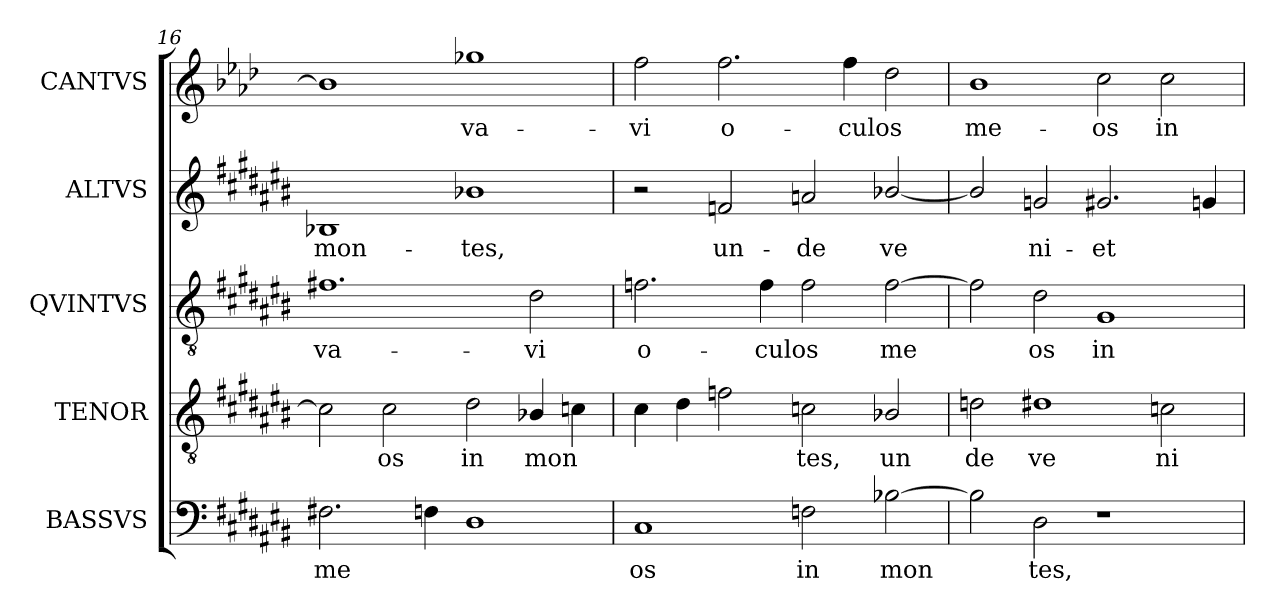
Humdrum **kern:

**kern	**text	**kern	**text	**kern	**text	**kern	**text	**kern	**text
*part5	*part5	*part4	*part4	*part3	*part3	*part2	*part2	*part1	*part1
*staff5	*staff5	*staff4	*staff4	*staff3	*staff3	*staff2	*staff2	*staff1	*staff1
*I"BASSVS	*	*I"TENOR	*	*I"QVINTVS	*	*I"ALTVS	*	*I"CANTVS	*
*clefF4	*	*clefGv2	*	*clefGv2	*	*clefG2	*	*clefG2	*
*ITrd-3c-5	*	*ITrd-3c-5	*	*ITrd-3c-5	*	*ITrd-3c-5	*	*	*
*k[f#c#g#d#a#e#b#]	*	*k[f#c#g#d#a#e#b#]	*	*k[f#c#g#d#a#e#b#]	*	*k[f#c#g#d#a#e#b#]	*	*k[b-e-a-d-]	*
*C#:	*	*C#:	*	*C#:	*	*C#:	*	*A-:	*
=16	=16	=16	=16	=16	=16	=16	=16	=16	=16
!	!LO:LY:b:cj	!	!LO:LY:b:cj	!	!LO:LY:b:cj	!	!LO:LY:b:cj	!	!LO:LY:b:cj
2.Bn\	me	2f#\]	.	1.bn	-va-	1e-	mon-	1b-]	--
!	!	!	!LO:LY:b:cj	!	!	!	!	!	!
.	.	2f#\	os	.	.	.	.	.	.
!	!LO:LY:b:cj	!	!	!	!	!	!	!	!
4B-\	.	.	.	.	.	.	.	.	.
!	!LO:LY:b:cj	!	!LO:LY:b:cj	!	!	!	!LO:LY:b:cj	!	!LO:LY:b:cj
1G#	.	2g#\	in	.	.	1ee-	-tes,	1gg-X	-va-
!	!	!	!LO:LY:b:cj	!	!LO:LY:b:cj	!	!	!	!
.	.	4e-/	mon	2g#\	-vi	.	.	.	.
!	!	!	!LO:LY:b:cj	!	!	!	!	!	!
.	.	4f\	.	.	.	.	.	.	.
=17	=17	=17	=17	=17	=17	=17	=17	=17	=17
!	!LO:LY:b:cj	!	!LO:LY:b:cj	!	!LO:LY:b:cj	!	!	!	!LO:LY:b:cj
1F#	os	4f#\	.	2.b-\	o-	2r	.	2ff\	-vi
!	!	!	!LO:LY:b:cj	!	!	!	!	!	!
.	.	4g#\	.	.	.	.	.	.	.
!	!	!	!LO:LY:b:cj	!	!	!	!LO:LY:b:cj	!	!LO:LY:b:cj
.	.	2b-\	.	.	.	2b-/	un-	2.ff\	o-
!	!	!	!	!	!LO:LY:b:cj	!	!	!	!
.	.	.	.	4b-\	-culos	.	.	.	.
!	!LO:LY:b:cj	!	!LO:LY:b:cj	!	!LO:LY:b:cj	!	!LO:LY:b:cj	!	!
2B-\	in	2f\	tes,	2b-\	.	2ddn/	-de	.	.
!	!	!	!	!	!	!	!	!	!LO:LY:b:cj
.	.	.	.	.	.	.	.	4ff\	-culos
!	!LO:LY:b:cj	!	!LO:LY:b:cj	!	!LO:LY:b:cj	!	!LO:LY:b:cj	!	!LO:LY:b:cj
[>2e-\	mon	2e-/	un	[>2b-\	me-	[<2ee-/	ve-	2dd-\	.
=18	=18	=18	=18	=18	=18	=18	=18	=18	=18
!	!LO:LY:b:cj	!	!LO:LY:b:cj	!	!LO:LY:b:cj	!	!LO:LY:b:cj	!	!LO:LY:b:cj
2e-\]	.	2gn\	de	2b-\]	--	2ee-/]	--	1b-	me-
!	!LO:LY:b:cj	!	!LO:LY:b:cj	!	!LO:LY:b:cj	!	!LO:LY:b:cj	!	!
2G#\	tes,	1g#	ve	2g#\	-os	2cc/	-ni-	.	.
!	!	!	!	!	!LO:LY:b:cj	!	!LO:LY:b:cj	!	!LO:LY:b:cj
1r	.	.	.	1c#	in	2.cc#/	-et	2cc\	-os
!	!	!	!LO:LY:b:cj	!	!	!	!	!	!LO:LY:b:cj
.	.	2f\	ni	.	.	.	.	2cc\	in
!	!	!	!	!	!	!	!LO:LY:b:cj	!	!
.	.	.	.	.	.	4cc/	.	.	.
=	=	=	=	=	=	=	=	=	=
*-	*-	*-	*-	*-	*-	*-	*-	*-	*-
